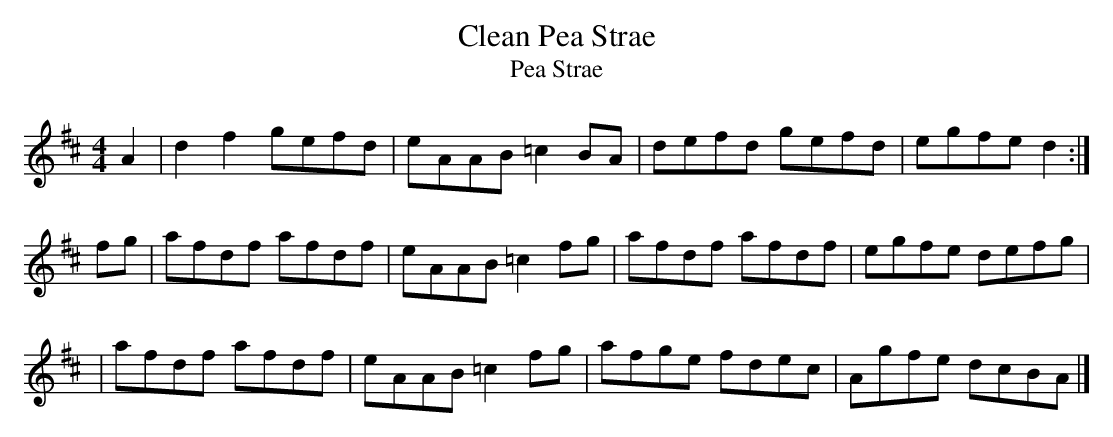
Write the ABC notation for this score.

X:1
T:Clean Pea Strae
T:Pea Strae
M:4/4
L:1/8
K:D
A2 | d2f2 gefd | eAAB =c2 BA | defd gefd | egfe d2 :|
fg | afdf afdf | eAAB =c2 fg | afdf afdf | egfe defg |
   | afdf afdf | eAAB =c2 fg | afge fdec | Agfe dcBA |]
